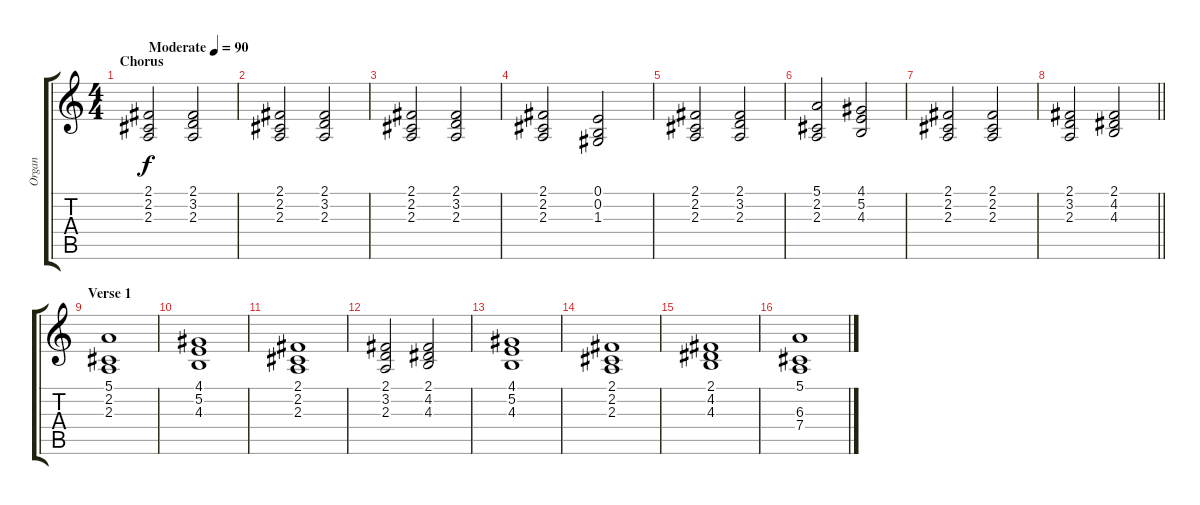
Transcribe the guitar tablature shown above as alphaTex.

\track ("Organ" "Organ") {instrument percussiveorgan}
\staff {score tabs}
\tuning (E4 B3 G3 D3 A2 E2) {hide}
\ts (4 4)
\section ("" "Chorus")
\tempo (90 "Moderate")
\clef g2
\ks c
(2.1 2.2 2.3).2{dy f instrument percussiveorgan} (2.1 3.2 2.3).2 |
(2.1 2.2 2.3).2 (2.1 3.2 2.3).2 |
(2.1 2.2 2.3).2 (2.1 3.2 2.3).2 |
(2.1 2.2 2.3).2 (0.1 0.2 1.3).2 |
(2.1 2.2 2.3).2 (2.1 3.2 2.3).2 |
(5.1 2.2 2.3).2 (4.1 5.2 4.3).2 |
(2.1 2.2 2.3).2 (2.1 2.2 2.3).2 |
\barLineRight lightlight
(2.1 3.2 2.3).2 (2.1 4.2 4.3).2 |
\section ("" "Verse 1")
(5.1 2.2 2.3).1 |
(4.1 5.2 4.3).1 |
(2.1 2.2 2.3).1 |
(2.1 3.2 2.3).2 (2.1 4.2 4.3).2 |
(4.1 5.2 4.3).1 |
(2.1 2.2 2.3).1 |
(2.1 4.2 4.3).1 |
(5.1 6.3 7.4).1
